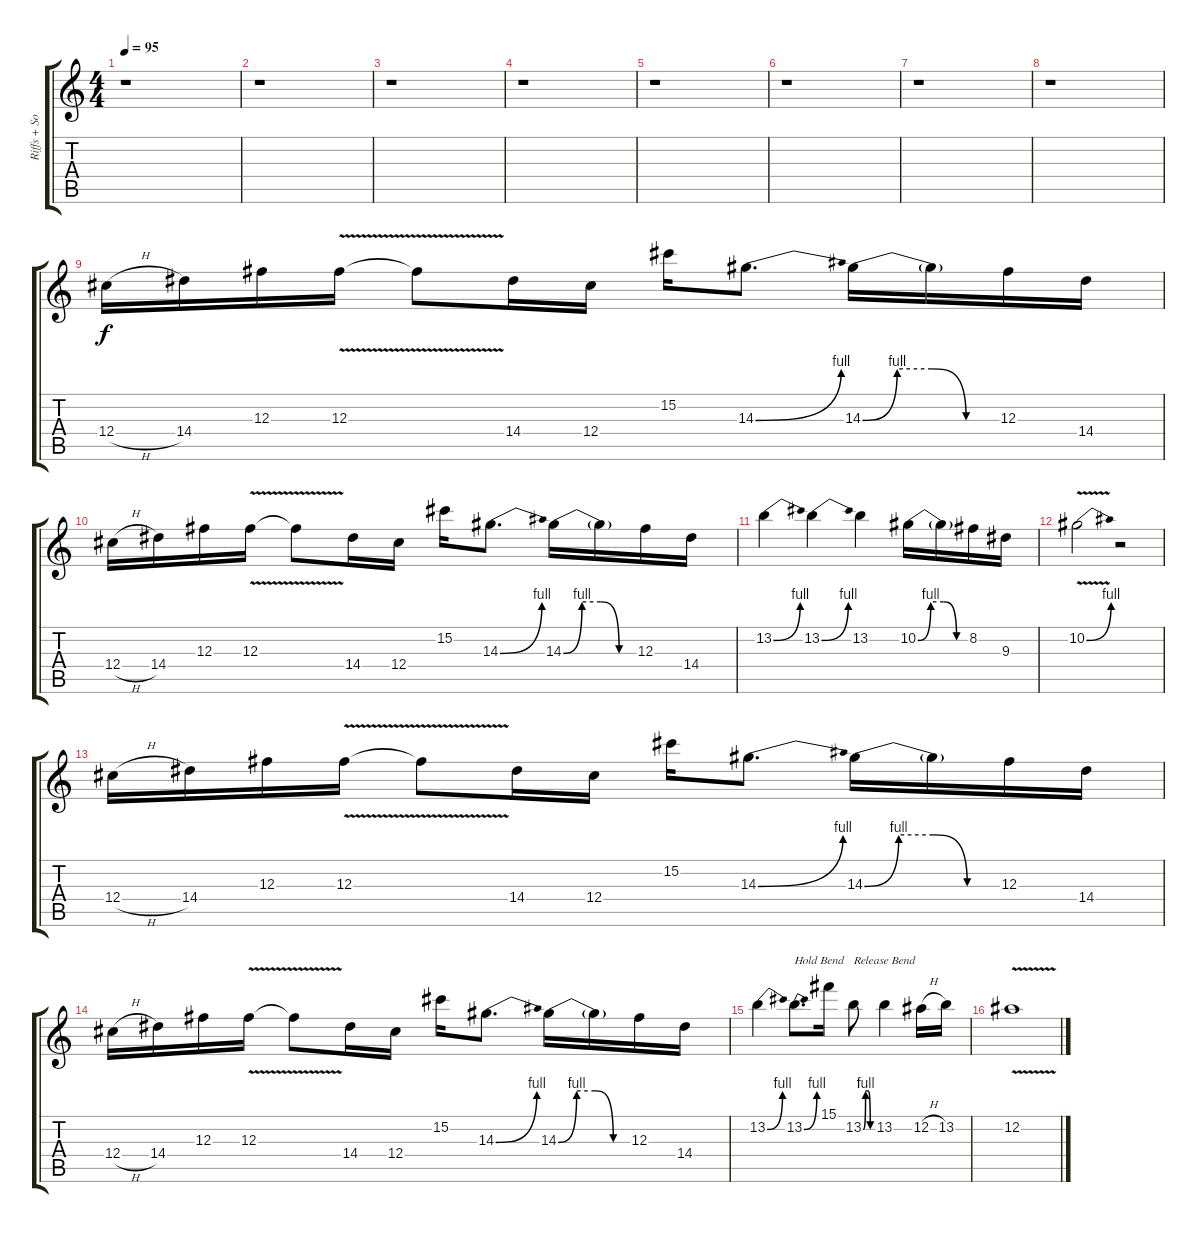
\track ("Riffs + Solo" "Riffs + So") {instrument overdrivenguitar}
\staff {score tabs}
\tuning (Eb4 Bb3 Gb3 Db3 Ab2 Eb2) {hide}
\ts (4 4)
\tempo 95
\clef g2
\ks c
r.1{dy f} |
r.1 |
r.1 |
r.1 |
r.1 |
r.1 |
r.1 |
r.1 |
12.4{h}.16 14.4.16 12.3.16 12.3{v}.16 12.3{t}.8 14.4.16 12.4.16 15.2.16 14.3{be (bend 0 0 60 4)}.8{d} 14.3{be (custom 0 0 15 4 30 4 45 0 60 0)}.16 14.3{t}.16 12.3.16 14.4.16 |
12.4{h}.16 14.4.16 12.3.16 12.3{v}.16 12.3{t}.8 14.4.16 12.4.16 15.2.16 14.3{be (bend 0 0 60 4)}.8{d} 14.3{be (custom 0 0 15 4 30 4 45 0 60 0)}.16 14.3{t}.16 12.3.16 14.4.16 |
13.2{be (bend 0 0 60 4)}.4 13.2{be (bend 0 0 60 4)}.4 13.2.4 10.2{be (custom 0 0 15 4 30 4 45 0 60 0)}.16 10.2{t}.16 8.2.16 9.3.16 |
10.2{be (bend 0 0 60 4) v}.2 r.2 |
12.4{h}.16 14.4.16 12.3.16 12.3{v}.16 12.3{t}.8 14.4.16 12.4.16 15.2.16 14.3{be (bend 0 0 60 4)}.8{d} 14.3{be (custom 0 0 15 4 30 4 45 0 60 0)}.16 14.3{t}.16 12.3.16 14.4.16 |
12.4{h}.16 14.4.16 12.3.16 12.3{v}.16 12.3{t}.8 14.4.16 12.4.16 15.2.16 14.3{be (bend 0 0 60 4)}.8{d} 14.3{be (custom 0 0 15 4 30 4 45 0 60 0)}.16 14.3{t}.16 12.3.16 14.4.16 |
13.2{be (bend 0 0 60 4)}.4 13.2{be (bend 0 0 60 4)}.8{d txt "Hold Bend"} 15.1.16 13.2{be (custom 0 0 15 4 30 4 45 0 60 0)}.8{txt "Release Bend"} 13.2.4 12.2{h}.16 13.2.16 |
12.2{v}.1
